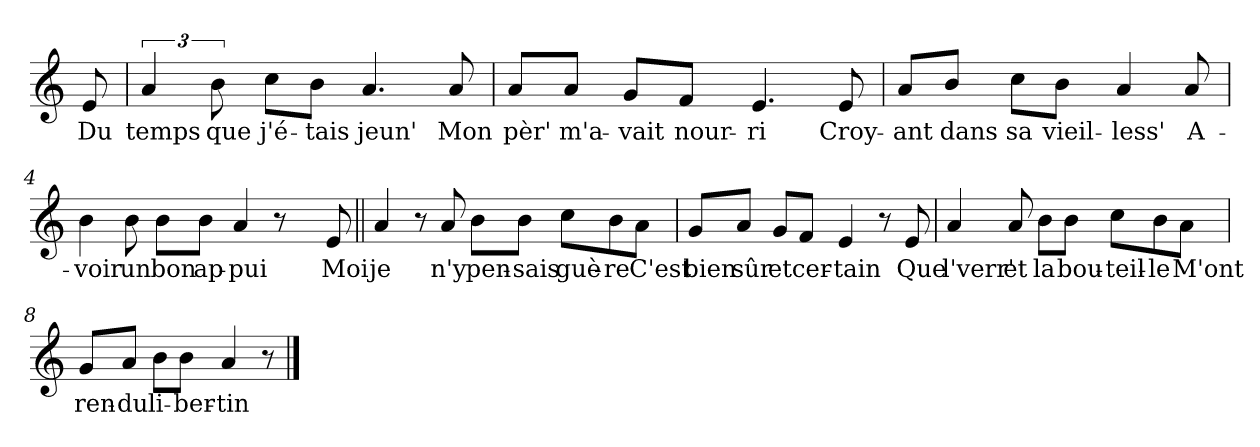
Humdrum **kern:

**kern	**text
*part1	*part1
*staff1	*staff1
*clefG2	*
*k[]	*
*C:	*
=	=
!	!LO:LY:b
8e/	Du
=1	=1
!	!LO:LY:b
6a/	temps
!	!LO:LY:b
12b\	que
!	!LO:LY:b
8cc\L	j'é-
!	!LO:LY:b
8b\J	-tais
!	!LO:LY:b
4.a/	jeun'
!	!LO:LY:b
8a/	Mon
=2	=2
!	!LO:LY:b
8a/L	pèr'
!	!LO:LY:b
8a/J	m'a-
!	!LO:LY:b
8g/L	-vait
!	!LO:LY:b
8f/J	nour-
!	!LO:LY:b
4.e/	-ri
!	!LO:LY:b
8e/	Croy-
!!LO:LB:g=z
=3	=3
!	!LO:LY:b
8a/L	-ant
!	!LO:LY:b
8b/J	dans
!	!LO:LY:b
8cc\L	sa
!	!LO:LY:b
8b\J	vieil-
!	!LO:LY:b
4a/	-less'
!	!LO:LY:b
8a/	A-
=4	=4
!	!LO:LY:b
4b\	-voir
!	!LO:LY:b
8b\	un
!	!LO:LY:b
8b\L	bon
!	!LO:LY:b
8b\J	ap-
!	!LO:LY:b
4a/	-pui
8r	.
8ryy	.
!	!LO:LY:b
8e/	Moi
=5||	=5||
!	!LO:LY:b
4a/	je
8r	.
!	!LO:LY:b
8a/	n'y
!	!LO:LY:b
8b\L	pen-
!	!LO:LY:b
8b\J	-sais
!	!LO:LY:b
8cc\L	guè-
!	!LO:LY:b
8b\	-re
!	!LO:LY:b
8a\J	C'est
!!LO:LB:g=z
=6	=6
!	!LO:LY:b
8g/L	bien
!	!LO:LY:b
8a/J	sûr
!	!LO:LY:b
8g/L	et
!	!LO:LY:b
8f/J	cer-
!	!LO:LY:b
4e/	-tain
8r	.
!	!LO:LY:b
8e/	Que
=7	=7
!	!LO:LY:b
4a/	l'verr'
!	!LO:LY:b
8a/	et
!	!LO:LY:b
8b\L	la
!	!LO:LY:b
8b\J	bou-
!	!LO:LY:b
8cc\L	-teil-
!	!LO:LY:b
8b\	-le
!	!LO:LY:b
8a\J	M'ont
=8	=8
!	!LO:LY:b
8g/L	ren-
!	!LO:LY:b
8a/J	-du
!	!LO:LY:b
8b\L	li-
!	!LO:LY:b
8b\J	-ber-
!	!LO:LY:b
4a/	-tin
8r	.
==	==
*-	*-
